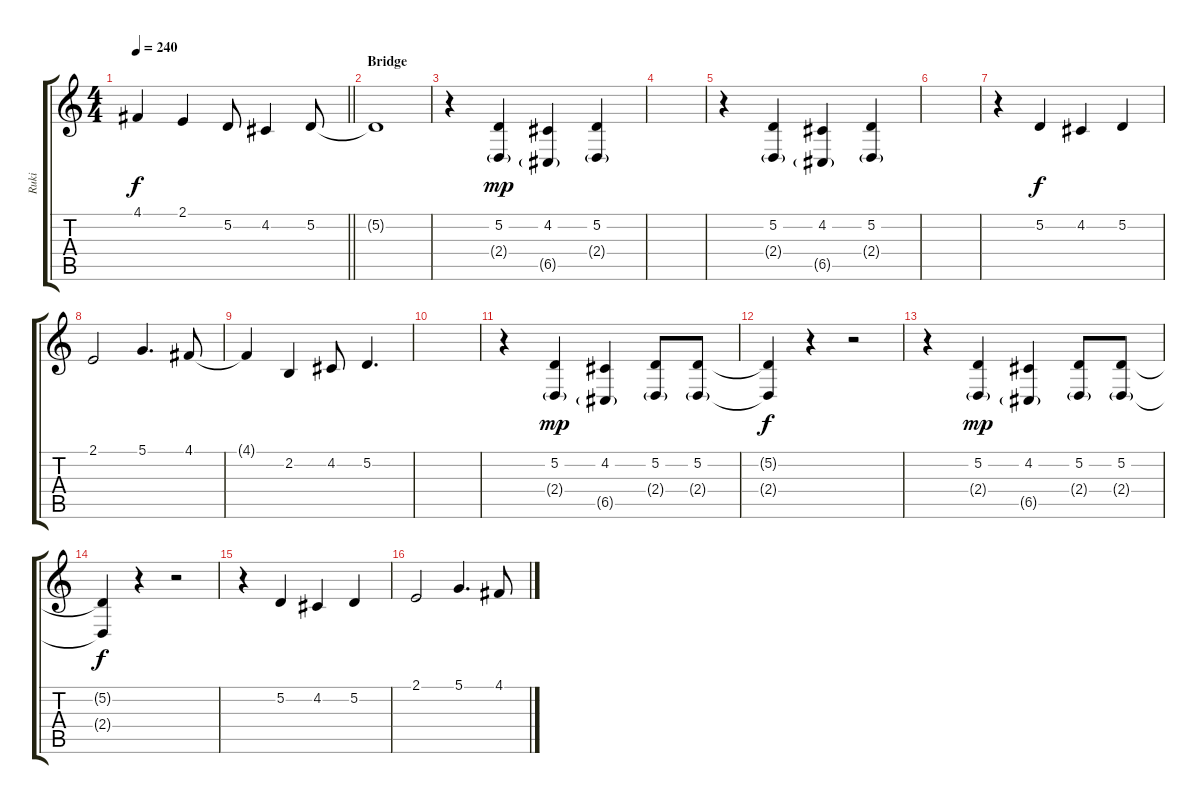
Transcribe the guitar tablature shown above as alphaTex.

\track ("Ruki" "Ruki") {instrument lead6voice}
\staff {score tabs}
\tuning (D4 A3 F3 C3 G2 D2) {hide}
\ts (4 4)
\tempo 240
\clef g2
\barLineRight lightlight
\ks c
4.1.4{dy f} 2.1.4 5.2.8 4.2.4 5.2.8 |
\section ("" "Bridge")
5.2{t}.1 |
r.4 (5.2 2.4{g}).4{dy mp} (4.2 6.5{g}).4 (5.2 2.4{g}).4 |
|
r.4 (5.2 2.4{g}).4 (4.2 6.5{g}).4 (5.2 2.4{g}).4 |
|
r.4 5.2.4{dy f} 4.2.4 5.2.4 |
2.1.2 5.1.4{d} 4.1.8 |
4.1{t}.4 2.2.4 4.2.8 5.2.4{d} |
|
r.4 (5.2 2.4{g}).4{dy mp} (4.2 6.5{g}).4 (5.2 2.4{g}).8 (5.2 2.4{g}).8 |
(5.2{t} 2.4{t}).4{dy f} r.4 r.2 |
r.4 (5.2 2.4{g}).4{dy mp} (4.2 6.5{g}).4 (5.2 2.4{g}).8 (5.2 2.4{g}).8 |
(5.2{t} 2.4{t}).4{dy f} r.4 r.2 |
r.4 5.2.4 4.2.4 5.2.4 |
2.1.2 5.1.4{d} 4.1.8
